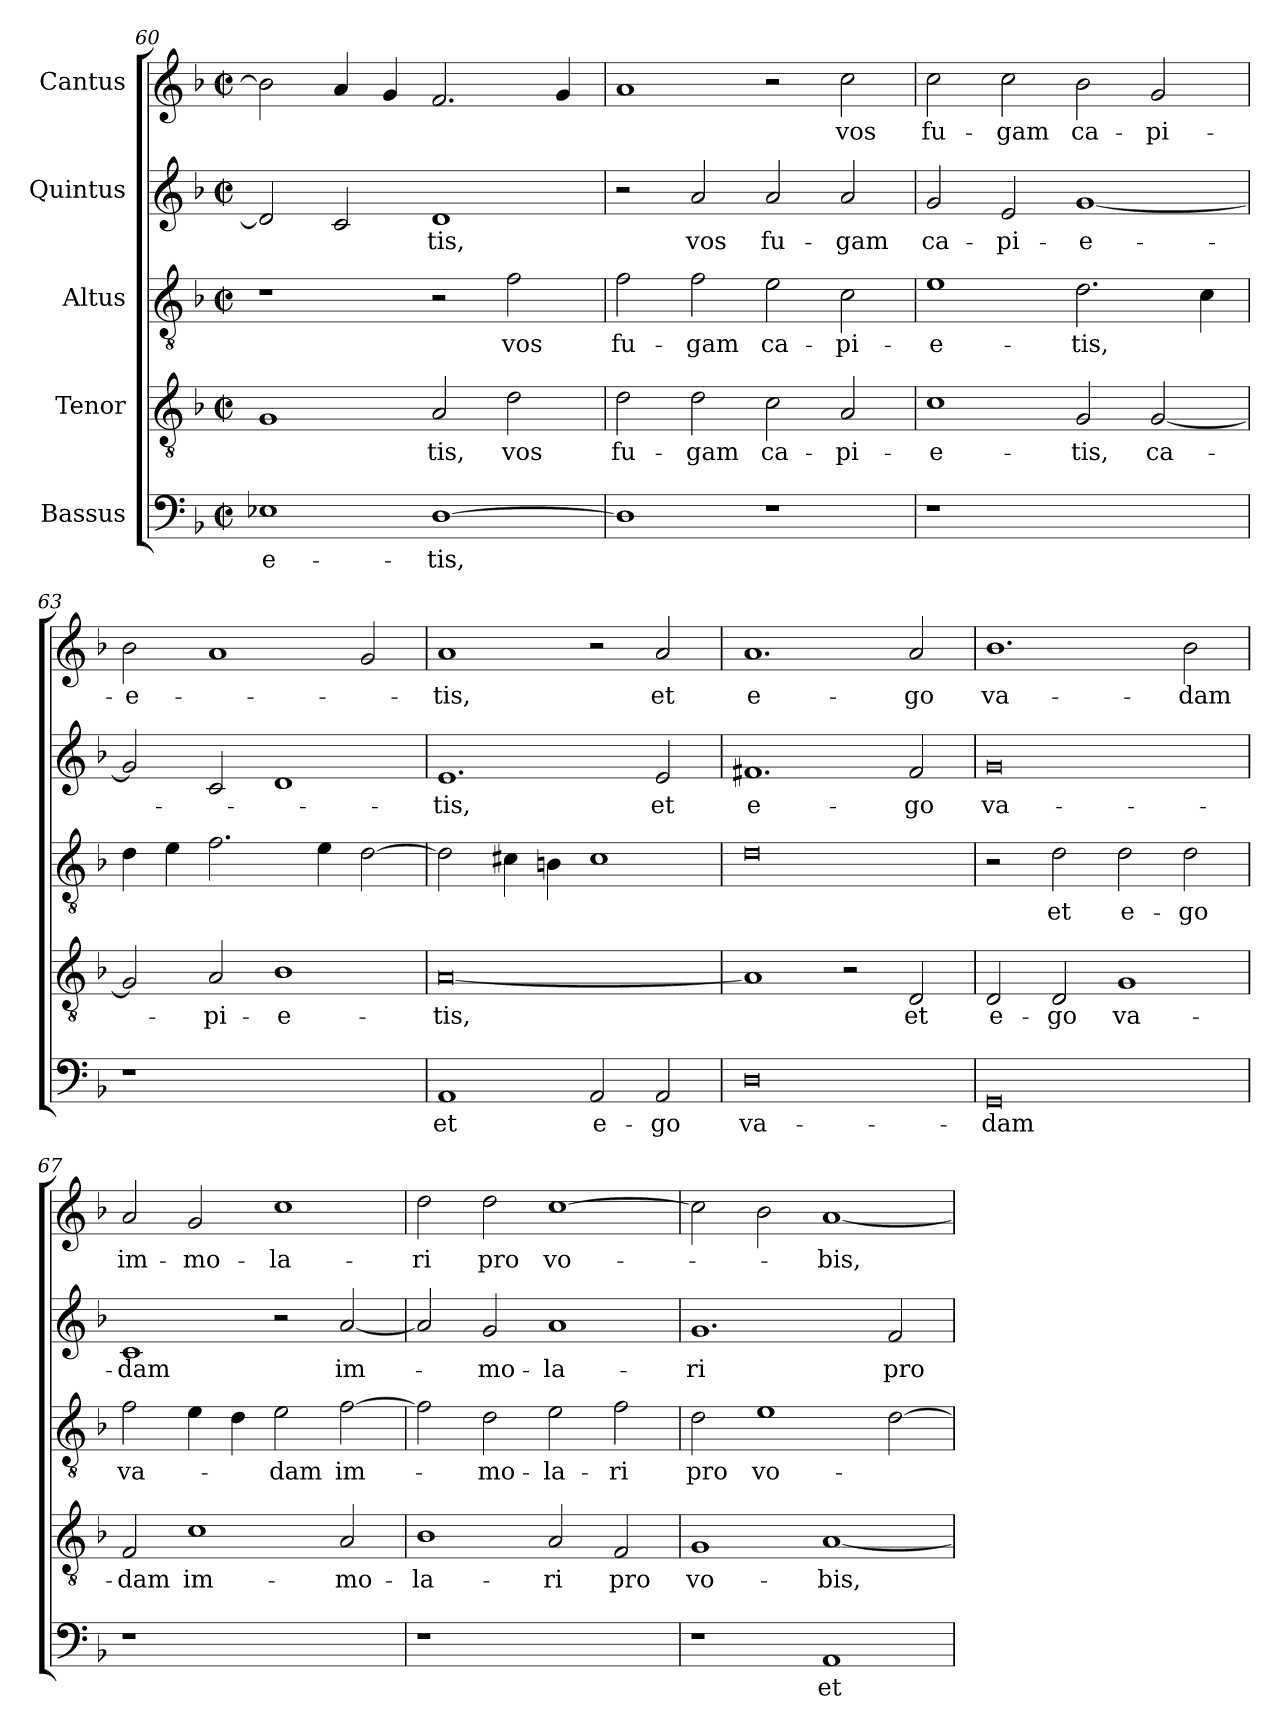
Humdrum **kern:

**kern	**text	**kern	**text	**kern	**text	**kern	**text	**kern	**text
*part5	*part5	*part4	*part4	*part3	*part3	*part2	*part2	*part1	*part1
*staff5	*staff5	*staff4	*staff4	*staff3	*staff3	*staff2	*staff2	*staff1	*staff1
*I"Bassus	*	*I"Tenor	*	*I"Altus	*	*I"Quintus	*	*I"Cantus	*
*clefF4	*	*clefGv2	*	*clefGv2	*	*clefG2	*	*clefG2	*
*k[b-]	*	*k[b-]	*	*k[b-]	*	*k[b-]	*	*k[b-]	*
*F:	*	*F:	*	*F:	*	*F:	*	*F:	*
*M2/2	*	*M2/2	*	*M2/2	*	*M2/2	*	*M2/2	*
*met(c|)	*	*met(c|)	*	*met(c|)	*	*met(c|)	*	*met(c|)	*
=60	=60	=60	=60	=60	=60	=60	=60	=60	=60
!	!LO:LY:b	!	!	!	!	!	!	!	!
1E-X	-e-	1G	.	1r	.	2d/]	.	2b-\]	.
.	.	.	.	.	.	2c/	.	4a/	.
.	.	.	.	.	.	.	.	4g/	.
!	!LO:LY:b	!	!LO:LY:b	!	!	!	!LO:LY:b	!	!
[1D	-tis,	2A/	-tis,	2r	.	1d	-tis,	2.f/	.
!	!	!	!LO:LY:b	!	!LO:LY:b	!	!	!	!
.	.	2d\	vos	2f\	vos	.	.	.	.
.	.	.	.	.	.	.	.	4g/	.
=61	=61	=61	=61	=61	=61	=61	=61	=61	=61
!	!	!	!LO:LY:b	!	!LO:LY:b	!	!	!	!
1D]	.	2d\	fu-	2f\	fu-	2r	.	1a	.
!	!	!	!LO:LY:b	!	!LO:LY:b	!	!LO:LY:b	!	!
.	.	2d\	-gam	2f\	-gam	2a/	vos	.	.
!	!	!	!LO:LY:b	!	!LO:LY:b	!	!LO:LY:b	!	!
1r	.	2c\	ca-	2e\	ca-	2a/	fu-	2r	.
!	!	!	!LO:LY:b	!	!LO:LY:b	!	!LO:LY:b	!	!LO:LY:b
.	.	2A/	-pi-	2c\	-pi-	2a/	-gam	2cc\	vos
!!LO:LB:g=z
=62	=62	=62	=62	=62	=62	=62	=62	=62	=62
!	!	!	!LO:LY:b	!	!LO:LY:b	!	!LO:LY:b	!	!LO:LY:b
1r	.	1c	-e-	1e	-e-	2g/	ca-	2cc\	fu-
!	!	!	!	!	!	!	!LO:LY:b	!	!LO:LY:b
.	.	.	.	.	.	2e/	-pi-	2cc\	-gam
!	!	!	!LO:LY:b	!	!LO:LY:b	!	!LO:LY:b	!	!LO:LY:b
1ryy	.	2G/	-tis,	2.d\	-tis,	[1g	-e-	2b-\	ca-
!	!	!	!LO:LY:b	!	!	!	!	!	!LO:LY:b
.	.	[2G/	ca-	.	.	.	.	2g/	-pi-
.	.	.	.	4c\	.	.	.	.	.
=63	=63	=63	=63	=63	=63	=63	=63	=63	=63
!	!	!	!	!	!	!	!	!	!LO:LY:b
1r	.	2G/]	.	4d\	.	2g/]	.	2b-\	-e-
.	.	.	.	4e\	.	.	.	.	.
!	!	!	!LO:LY:b	!	!	!	!	!	!
.	.	2A/	-pi-	2.f\	.	2c/	.	1a	.
!	!	!	!LO:LY:b	!	!	!	!	!	!
1ryy	.	1B-	-e-	.	.	1d	.	.	.
.	.	.	.	4e\	.	.	.	.	.
.	.	.	.	[2d\	.	.	.	2g/	.
=64	=64	=64	=64	=64	=64	=64	=64	=64	=64
!	!LO:LY:b	!	!LO:LY:b	!	!	!	!LO:LY:b	!	!LO:LY:b
1AA	et	[0A	-tis,	2d\]	.	1.e	-tis,	1a	-tis,
.	.	.	.	4c#X\	.	.	.	.	.
.	.	.	.	4Bn\	.	.	.	.	.
!	!LO:LY:b	!	!	!	!	!	!	!	!
2AA/	e-	.	.	1c#	.	.	.	2r	.
!	!LO:LY:b	!	!	!	!	!	!LO:LY:b	!	!LO:LY:b
2AA/	-go	.	.	.	.	2e/	et	2a/	et
=65	=65	=65	=65	=65	=65	=65	=65	=65	=65
!	!LO:LY:b	!	!	!	!	!	!LO:LY:b	!	!LO:LY:b
0D	va-	1A]	.	0d	.	1.f#X	e-	1.a	e-
.	.	2r	.	.	.	.	.	.	.
!	!	!	!LO:LY:b	!	!	!	!LO:LY:b	!	!LO:LY:b
.	.	2D/	et	.	.	2f#/	-go	2a/	-go
=66	=66	=66	=66	=66	=66	=66	=66	=66	=66
!	!LO:LY:b	!	!LO:LY:b	!	!	!	!LO:LY:b	!	!LO:LY:b
0GG	-dam	2D/	e-	2r	.	0g	va-	1.b-	va-
!	!	!	!LO:LY:b	!	!LO:LY:b	!	!	!	!
.	.	2D/	-go	2d\	et	.	.	.	.
!	!	!	!LO:LY:b	!	!LO:LY:b	!	!	!	!
.	.	1G	va-	2d\	e-	.	.	.	.
!	!	!	!	!	!LO:LY:b	!	!	!	!LO:LY:b
.	.	.	.	2d\	-go	.	.	2b-\	-dam
=67	=67	=67	=67	=67	=67	=67	=67	=67	=67
!	!	!	!LO:LY:b	!	!LO:LY:b	!	!LO:LY:b	!	!LO:LY:b
1r	.	2F/	-dam	2f\	va-	1c	-dam	2a/	im-
!	!	!	!LO:LY:b	!	!	!	!	!	!LO:LY:b
.	.	1c	im-	4e\	.	.	.	2g/	-mo-
.	.	.	.	4d\	.	.	.	.	.
!	!	!	!	!	!LO:LY:b	!	!	!	!LO:LY:b
1ryy	.	.	.	2e\	-dam	2r	.	1cc	-la-
!	!	!	!LO:LY:b	!	!LO:LY:b	!	!LO:LY:b	!	!
.	.	2A/	-mo-	[2f\	im-	[2a/	im-	.	.
=68	=68	=68	=68	=68	=68	=68	=68	=68	=68
!	!	!	!LO:LY:b	!	!	!	!	!	!LO:LY:b
1r	.	1B-	-la-	2f\]	.	2a/]	.	2dd\	-ri
!	!	!	!	!	!LO:LY:b	!	!LO:LY:b	!	!LO:LY:b
.	.	.	.	2d\	-mo-	2g/	-mo-	2dd\	pro
!	!	!	!LO:LY:b	!	!LO:LY:b	!	!LO:LY:b	!	!LO:LY:b
1ryy	.	2A/	-ri	2e\	-la-	1a	-la-	[1cc	vo-
!	!	!	!LO:LY:b	!	!LO:LY:b	!	!	!	!
.	.	2F/	pro	2f\	-ri	.	.	.	.
=69	=69	=69	=69	=69	=69	=69	=69	=69	=69
!	!	!	!LO:LY:b	!	!LO:LY:b	!	!LO:LY:b	!	!
1r	.	1G	vo-	2d\	pro	1.g	-ri	2cc\]	.
!	!	!	!	!	!LO:LY:b	!	!	!	!
.	.	.	.	1e	vo-	.	.	2b-\	.
!	!LO:LY:b	!	!LO:LY:b	!	!	!	!	!	!LO:LY:b
1AA	et	[1A	-bis,	.	.	.	.	[1a	-bis,
!	!	!	!	!	!	!	!LO:LY:b	!	!
.	.	.	.	[2d\	.	2f/	pro	.	.
=	=	=	=	=	=	=	=	=	=
*-	*-	*-	*-	*-	*-	*-	*-	*-	*-
